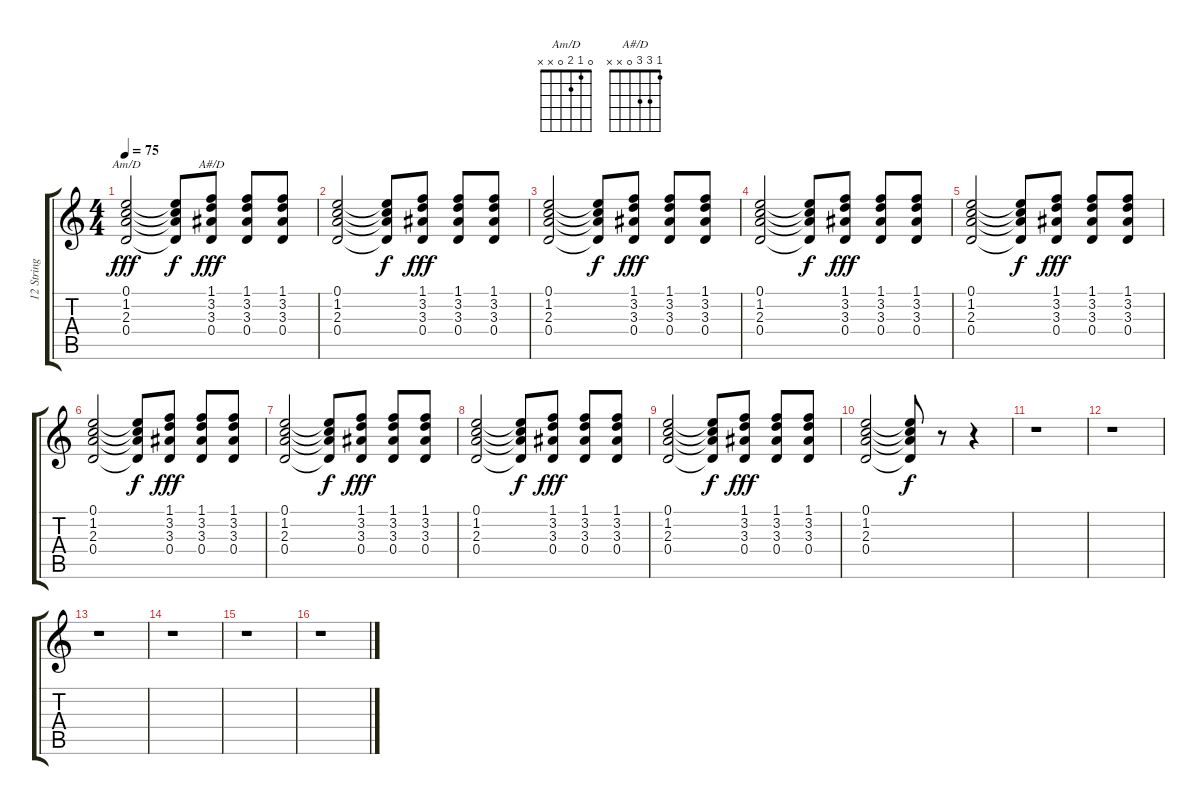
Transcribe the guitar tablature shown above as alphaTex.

\track ("12 String Guitar right" "12 String ") {instrument acousticguitarsteel}
\staff {score tabs}
\tuning (E4 B3 G3 D3 A2 E2) {hide}
\chord ("Am/D" 0 1 2 0 x x)
\chord ("A#/D" 1 3 3 0 x x)
\ts (4 4)
\tempo 75
\clef g2
\ks c
(0.1 1.2 2.3 0.4).2{ch "Am/D" dy fff} (0.1{t} 1.2{t} 2.3{t} 0.4{t}).8{dy f} (1.1 3.2 3.3 0.4).8{ch "A#/D" dy fff} (1.1 3.2 3.3 0.4).8 (1.1 3.2 3.3 0.4).8 |
(0.1 1.2 2.3 0.4).2 (0.1{t} 1.2{t} 2.3{t} 0.4{t}).8{dy f} (1.1 3.2 3.3 0.4).8{dy fff} (1.1 3.2 3.3 0.4).8 (1.1 3.2 3.3 0.4).8 |
(0.1 1.2 2.3 0.4).2 (0.1{t} 1.2{t} 2.3{t} 0.4{t}).8{dy f} (1.1 3.2 3.3 0.4).8{dy fff} (1.1 3.2 3.3 0.4).8 (1.1 3.2 3.3 0.4).8 |
(0.1 1.2 2.3 0.4).2 (0.1{t} 1.2{t} 2.3{t} 0.4{t}).8{dy f} (1.1 3.2 3.3 0.4).8{dy fff} (1.1 3.2 3.3 0.4).8 (1.1 3.2 3.3 0.4).8 |
(0.1 1.2 2.3 0.4).2 (0.1{t} 1.2{t} 2.3{t} 0.4{t}).8{dy f} (1.1 3.2 3.3 0.4).8{dy fff} (1.1 3.2 3.3 0.4).8 (1.1 3.2 3.3 0.4).8 |
(0.1 1.2 2.3 0.4).2 (0.1{t} 1.2{t} 2.3{t} 0.4{t}).8{dy f} (1.1 3.2 3.3 0.4).8{dy fff} (1.1 3.2 3.3 0.4).8 (1.1 3.2 3.3 0.4).8 |
(0.1 1.2 2.3 0.4).2 (0.1{t} 1.2{t} 2.3{t} 0.4{t}).8{dy f} (1.1 3.2 3.3 0.4).8{dy fff} (1.1 3.2 3.3 0.4).8 (1.1 3.2 3.3 0.4).8 |
(0.1 1.2 2.3 0.4).2 (0.1{t} 1.2{t} 2.3{t} 0.4{t}).8{dy f} (1.1 3.2 3.3 0.4).8{dy fff} (1.1 3.2 3.3 0.4).8 (1.1 3.2 3.3 0.4).8 |
(0.1 1.2 2.3 0.4).2{volume 0} (0.1{t} 1.2{t} 2.3{t} 0.4{t}).8{dy f} (1.1 3.2 3.3 0.4).8{dy fff} (1.1 3.2 3.3 0.4).8 (1.1 3.2 3.3 0.4).8 |
(0.1 1.2 2.3 0.4).2 (0.1{t} 1.2{t} 2.3{t} 0.4{t}).8{dy f} r.8 r.4 |
r.1 |
r.1 |
r.1 |
r.1 |
r.1 |
r.1
